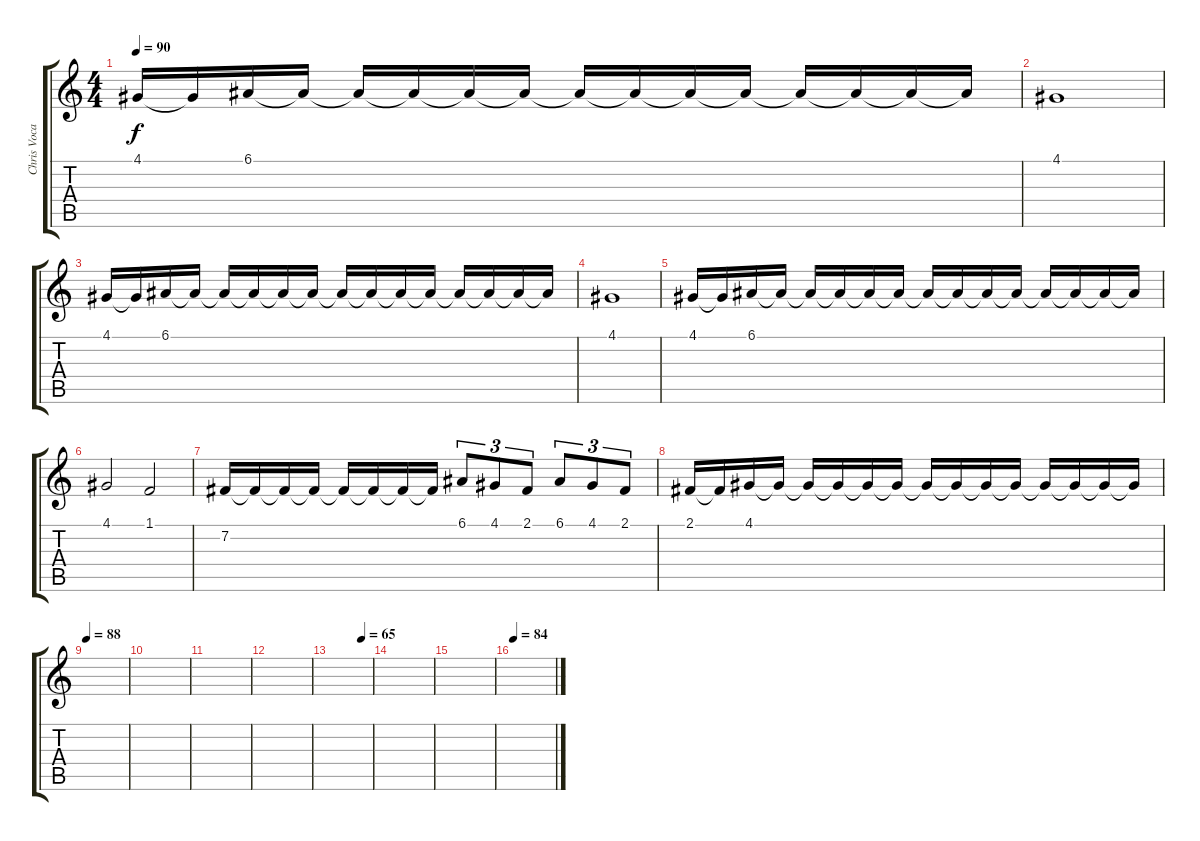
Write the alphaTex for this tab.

\track ("Chris Vocals" "Chris Voca") {instrument oboe}
\staff {score tabs}
\tuning (E4 B3 G3 D3 A2 E2) {hide}
\ts (4 4)
\tempo 90
\clef g2
\ks c
4.1.16{dy f} 4.1{t}.16 6.1.16 6.1{t}.16 6.1{t}.16 6.1{t}.16 6.1{t}.16 6.1{t}.16 6.1{t}.16 6.1{t}.16 6.1{t}.16 6.1{t}.16 6.1{t}.16 6.1{t}.16 6.1{t}.16 6.1{t}.16 |
4.1.1 |
4.1.16 4.1{t}.16 6.1.16 6.1{t}.16 6.1{t}.16 6.1{t}.16 6.1{t}.16 6.1{t}.16 6.1{t}.16 6.1{t}.16 6.1{t}.16 6.1{t}.16 6.1{t}.16 6.1{t}.16 6.1{t}.16 6.1{t}.16 |
4.1.1 |
4.1.16 4.1{t}.16 6.1.16 6.1{t}.16 6.1{t}.16 6.1{t}.16 6.1{t}.16 6.1{t}.16 6.1{t}.16 6.1{t}.16 6.1{t}.16 6.1{t}.16 6.1{t}.16 6.1{t}.16 6.1{t}.16 6.1{t}.16 |
4.1.2 1.1.2 |
7.2.16 7.2{t}.16 7.2{t}.16 7.2{t}.16 7.2{t}.16 7.2{t}.16 7.2{t}.16 7.2{t}.16 6.1.8{tu (3 2)} 4.1.8{tu (3 2)} 2.1.8{tu (3 2)} 6.1.8{tu (3 2)} 4.1.8{tu (3 2)} 2.1.8{tu (3 2)} |
2.1.16 2.1{t}.16 4.1.16 4.1{t}.16 4.1{t}.16 4.1{t}.16 4.1{t}.16 4.1{t}.16 4.1{t}.16 4.1{t}.16 4.1{t}.16 4.1{t}.16 4.1{t}.16 4.1{t}.16 4.1{t}.16 4.1{t}.16 |
\tempo 88
|
|
|
|
\tempo (65 0.75)
|
|
|
\tempo 84
